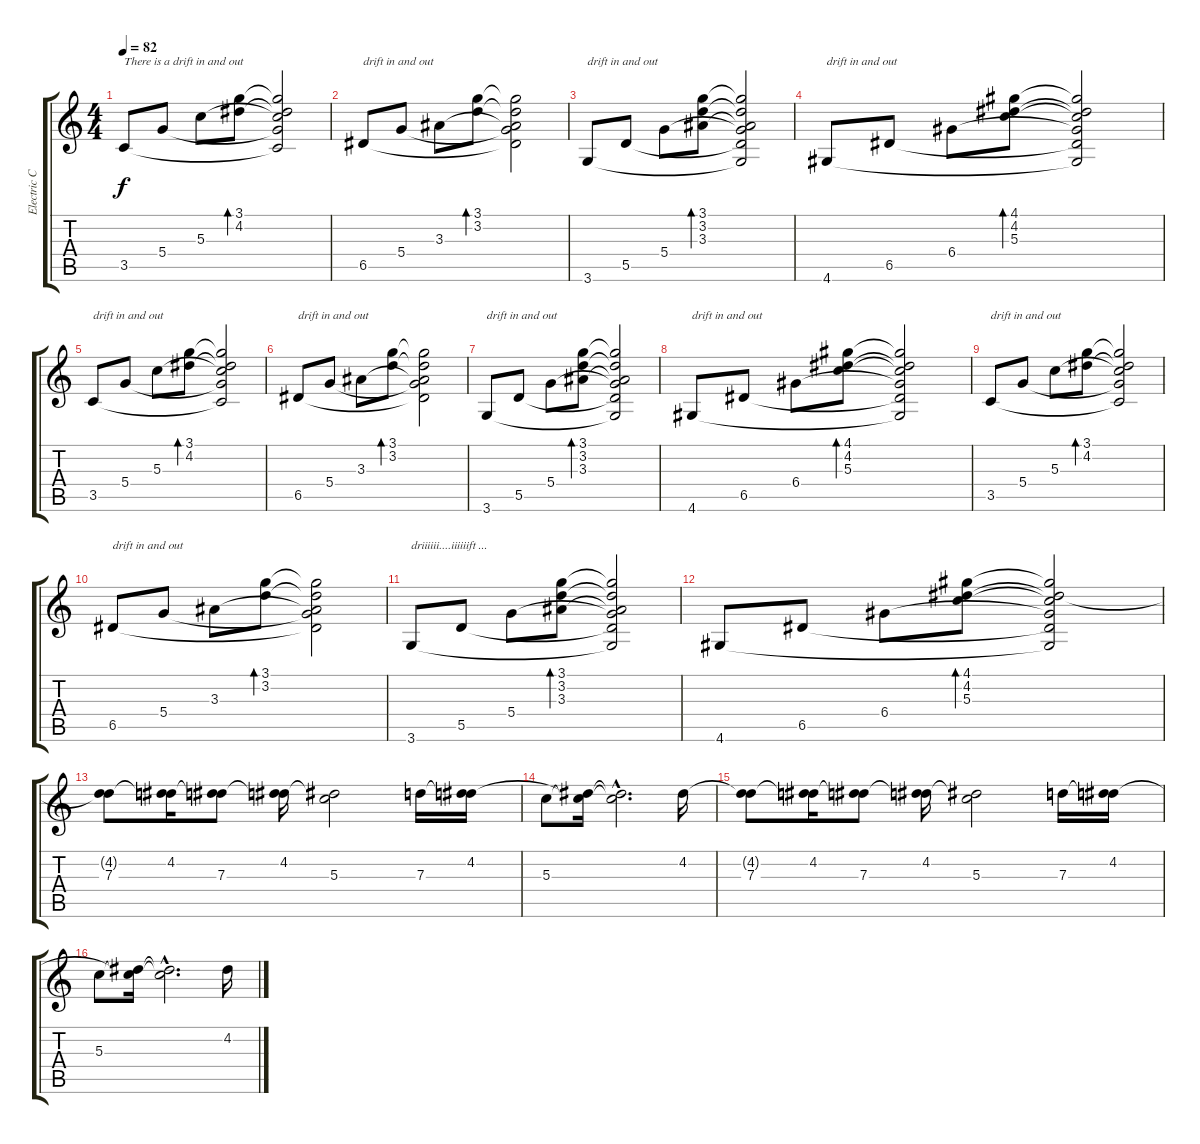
\track ("Electric Clean" "Electric C") {instrument acousticguitarsteel}
\staff {score tabs}
\tuning (E4 B3 G3 D3 A2 E2) {hide}
\ts (4 4)
\tempo 82
\clef g2
\ks c
3.5.8{txt "There is a drift in and out" dy f} 5.4.8 5.3.8 (3.1 4.2).8{bd 60} (3.1{t} 4.2{t} 5.3{t} 5.4{t} 3.5{t}).2 |
6.5.8{txt "drift in and out"} 5.4.8 3.3.8 (3.1 3.2).8{bd 60} (3.1{t} 3.2{t} 3.3{t} 5.4{t} 6.5{t}).2 |
3.6.8{txt "drift in and out"} 5.5.8 5.4.8 (3.1 3.2 3.3).8{bd 60} (3.1{t} 3.2{t} 3.3{t} 5.4{t} 5.5{t} 3.6{t}).2 |
4.6.8{txt "drift in and out"} 6.5.8 6.4.8 (4.1 4.2 5.3).8{bd 60} (4.1{t} 4.2{t} 5.3{t} 6.4{t} 6.5{t} 4.6{t}).2 |
3.5.8{txt "drift in and out"} 5.4.8 5.3.8 (3.1 4.2).8{bd 60} (3.1{t} 4.2{t} 5.3{t} 5.4{t} 3.5{t}).2 |
6.5.8{txt "drift in and out"} 5.4.8 3.3.8 (3.1 3.2).8{bd 60} (3.1{t} 3.2{t} 3.3{t} 5.4{t} 6.5{t}).2 |
3.6.8{txt "drift in and out"} 5.5.8 5.4.8 (3.1 3.2 3.3).8{bd 60} (3.1{t} 3.2{t} 3.3{t} 5.4{t} 5.5{t} 3.6{t}).2 |
4.6.8{txt "drift in and out"} 6.5.8 6.4.8 (4.1 4.2 5.3).8{bd 60} (4.1{t} 4.2{t} 5.3{t} 6.4{t} 6.5{t} 4.6{t}).2 |
3.5.8{txt "drift in and out"} 5.4.8 5.3.8 (3.1 4.2).8{bd 60} (3.1{t} 4.2{t} 5.3{t} 5.4{t} 3.5{t}).2 |
6.5.8{txt "drift in and out"} 5.4.8 3.3.8 (3.1 3.2).8{bd 60} (3.1{t} 3.2{t} 3.3{t} 5.4{t} 6.5{t}).2 |
3.6.8{txt "driiiiii....iiiiiift ..."} 5.5.8 5.4.8 (3.1 3.2 3.3).8{bd 60} (3.1{t} 3.2{t} 3.3{t} 5.4{t} 5.5{t} 3.6{t}).2 |
4.6.8 6.5.8 6.4.8 (4.1 4.2 5.3).8{bd 60} (4.1{t} 4.2{t} 5.3{t} 6.4{t} 6.5{t} 4.6{t}).2 |
(4.2{t} 7.3).8{volume 9 instrument acousticguitarnylon} (4.2 7.3{t}).16 (4.2{t} 7.3).8 (4.2 7.3{t}).16 (4.2{t} 5.3).2 7.3.16 (4.2 7.3{t}).16 |
5.3.8 (4.2{t} 5.3{t}).16 (4.2{hac t} 5.3{hac t}).2{d} 4.2.16 |
(4.2{t} 7.3).8 (4.2 7.3{t}).16 (4.2{t} 7.3).8 (4.2 7.3{t}).16 (4.2{t} 5.3).2 7.3.16 (4.2 7.3{t}).16 |
5.3.8 (4.2{t} 5.3{t}).16 (4.2{hac t} 5.3{hac t}).2{d} 4.2.16
